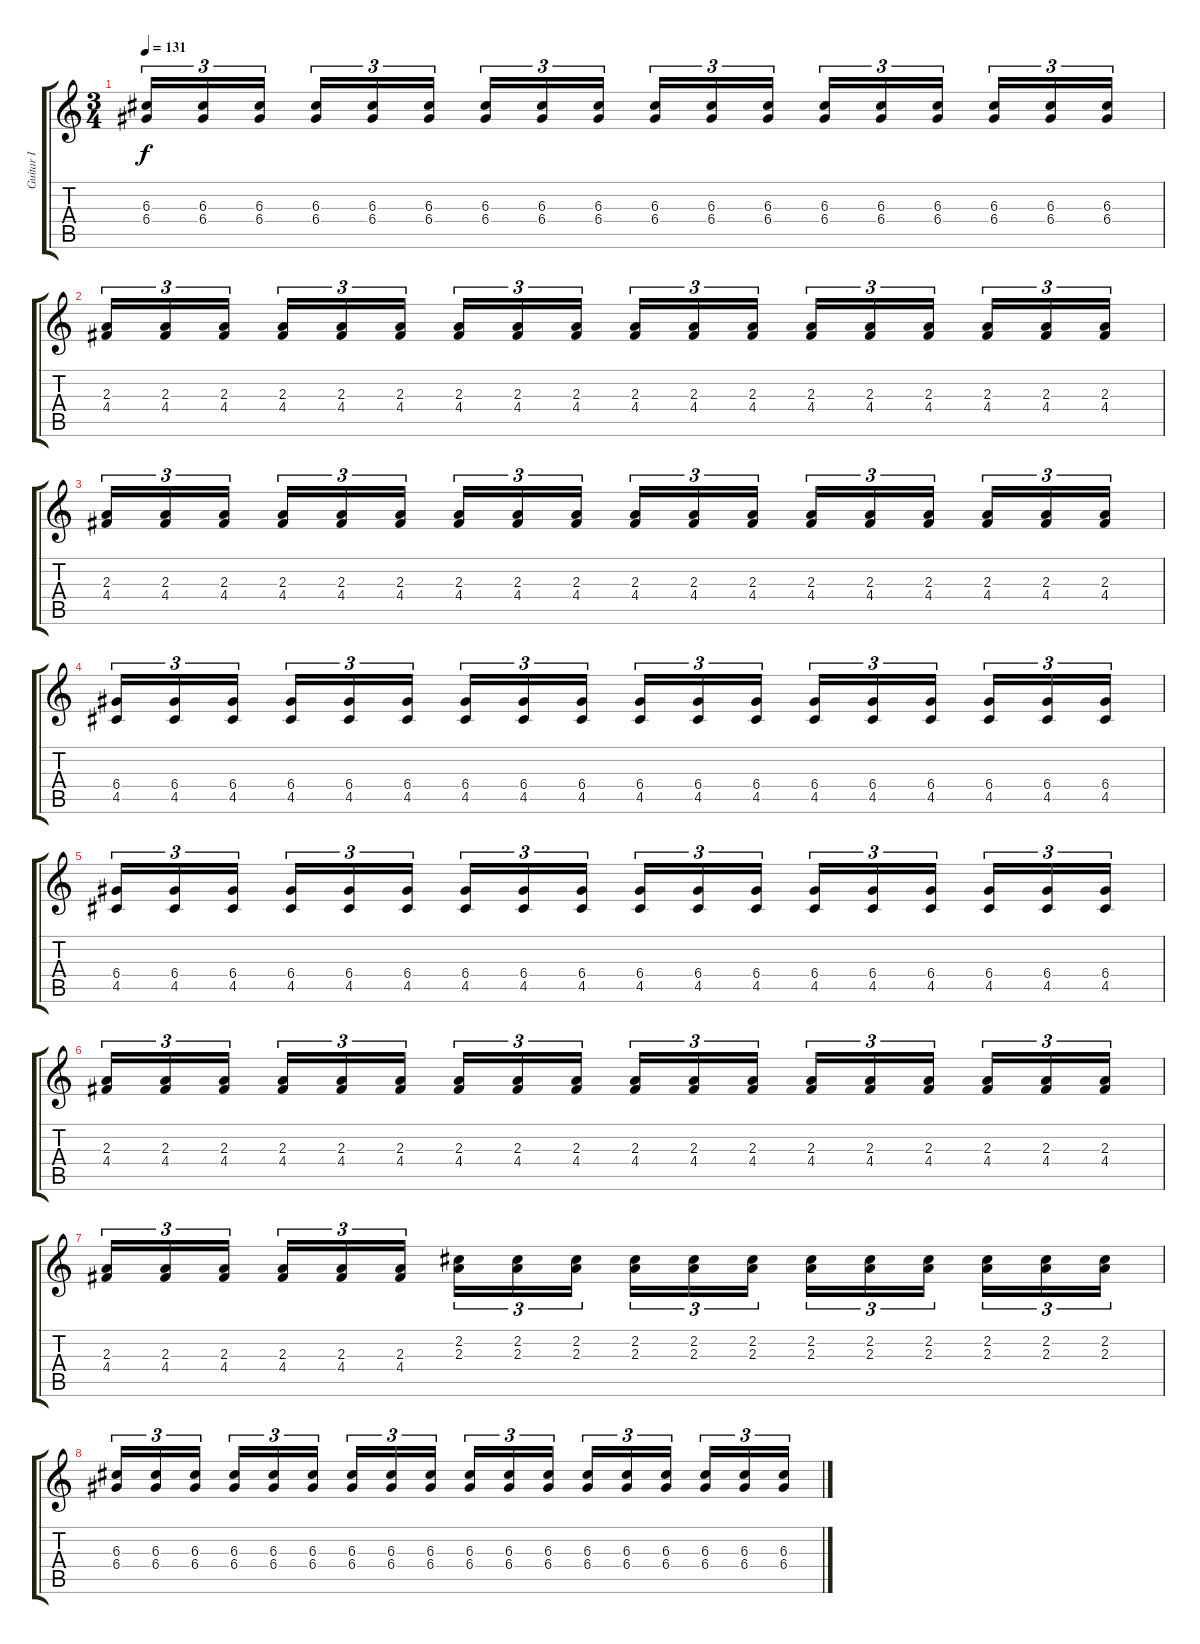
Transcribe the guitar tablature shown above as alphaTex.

\track ("Guitar I" "Guitar I") {instrument distortionguitar}
\staff {score tabs}
\tuning (E4 B3 G3 D3 A2 E2) {hide}
\ts (3 4)
\tempo 131
\clef g2
\ks c
(6.3 6.4).16{tu (3 2) dy f} (6.3 6.4).16{tu (3 2)} (6.3 6.4).16{tu (3 2)} (6.3 6.4).16{tu (3 2)} (6.3 6.4).16{tu (3 2)} (6.3 6.4).16{tu (3 2)} (6.3 6.4).16{tu (3 2)} (6.3 6.4).16{tu (3 2)} (6.3 6.4).16{tu (3 2)} (6.3 6.4).16{tu (3 2)} (6.3 6.4).16{tu (3 2)} (6.3 6.4).16{tu (3 2)} (6.3 6.4).16{tu (3 2)} (6.3 6.4).16{tu (3 2)} (6.3 6.4).16{tu (3 2)} (6.3 6.4).16{tu (3 2)} (6.3 6.4).16{tu (3 2)} (6.3 6.4).16{tu (3 2)} |
(2.3 4.4).16{tu (3 2)} (2.3 4.4).16{tu (3 2)} (2.3 4.4).16{tu (3 2)} (2.3 4.4).16{tu (3 2)} (2.3 4.4).16{tu (3 2)} (2.3 4.4).16{tu (3 2)} (2.3 4.4).16{tu (3 2)} (2.3 4.4).16{tu (3 2)} (2.3 4.4).16{tu (3 2)} (2.3 4.4).16{tu (3 2)} (2.3 4.4).16{tu (3 2)} (2.3 4.4).16{tu (3 2)} (2.3 4.4).16{tu (3 2)} (2.3 4.4).16{tu (3 2)} (2.3 4.4).16{tu (3 2)} (2.3 4.4).16{tu (3 2)} (2.3 4.4).16{tu (3 2)} (2.3 4.4).16{tu (3 2)} |
(2.3 4.4).16{tu (3 2)} (2.3 4.4).16{tu (3 2)} (2.3 4.4).16{tu (3 2)} (2.3 4.4).16{tu (3 2)} (2.3 4.4).16{tu (3 2)} (2.3 4.4).16{tu (3 2)} (2.3 4.4).16{tu (3 2)} (2.3 4.4).16{tu (3 2)} (2.3 4.4).16{tu (3 2)} (2.3 4.4).16{tu (3 2)} (2.3 4.4).16{tu (3 2)} (2.3 4.4).16{tu (3 2)} (2.3 4.4).16{tu (3 2)} (2.3 4.4).16{tu (3 2)} (2.3 4.4).16{tu (3 2)} (2.3 4.4).16{tu (3 2)} (2.3 4.4).16{tu (3 2)} (2.3 4.4).16{tu (3 2)} |
(6.4 4.5).16{tu (3 2)} (6.4 4.5).16{tu (3 2)} (6.4 4.5).16{tu (3 2)} (6.4 4.5).16{tu (3 2)} (6.4 4.5).16{tu (3 2)} (6.4 4.5).16{tu (3 2)} (6.4 4.5).16{tu (3 2)} (6.4 4.5).16{tu (3 2)} (6.4 4.5).16{tu (3 2)} (6.4 4.5).16{tu (3 2)} (6.4 4.5).16{tu (3 2)} (6.4 4.5).16{tu (3 2)} (6.4 4.5).16{tu (3 2)} (6.4 4.5).16{tu (3 2)} (6.4 4.5).16{tu (3 2)} (6.4 4.5).16{tu (3 2)} (6.4 4.5).16{tu (3 2)} (6.4 4.5).16{tu (3 2)} |
(6.4 4.5).16{tu (3 2)} (6.4 4.5).16{tu (3 2)} (6.4 4.5).16{tu (3 2)} (6.4 4.5).16{tu (3 2)} (6.4 4.5).16{tu (3 2)} (6.4 4.5).16{tu (3 2)} (6.4 4.5).16{tu (3 2)} (6.4 4.5).16{tu (3 2)} (6.4 4.5).16{tu (3 2)} (6.4 4.5).16{tu (3 2)} (6.4 4.5).16{tu (3 2)} (6.4 4.5).16{tu (3 2)} (6.4 4.5).16{tu (3 2)} (6.4 4.5).16{tu (3 2)} (6.4 4.5).16{tu (3 2)} (6.4 4.5).16{tu (3 2)} (6.4 4.5).16{tu (3 2)} (6.4 4.5).16{tu (3 2)} |
(2.3 4.4).16{tu (3 2)} (2.3 4.4).16{tu (3 2)} (2.3 4.4).16{tu (3 2)} (2.3 4.4).16{tu (3 2)} (2.3 4.4).16{tu (3 2)} (2.3 4.4).16{tu (3 2)} (2.3 4.4).16{tu (3 2)} (2.3 4.4).16{tu (3 2)} (2.3 4.4).16{tu (3 2)} (2.3 4.4).16{tu (3 2)} (2.3 4.4).16{tu (3 2)} (2.3 4.4).16{tu (3 2)} (2.3 4.4).16{tu (3 2)} (2.3 4.4).16{tu (3 2)} (2.3 4.4).16{tu (3 2)} (2.3 4.4).16{tu (3 2)} (2.3 4.4).16{tu (3 2)} (2.3 4.4).16{tu (3 2)} |
(2.3 4.4).16{tu (3 2)} (2.3 4.4).16{tu (3 2)} (2.3 4.4).16{tu (3 2)} (2.3 4.4).16{tu (3 2)} (2.3 4.4).16{tu (3 2)} (2.3 4.4).16{tu (3 2)} (2.2 2.3).16{tu (3 2)} (2.2 2.3).16{tu (3 2)} (2.2 2.3).16{tu (3 2)} (2.2 2.3).16{tu (3 2)} (2.2 2.3).16{tu (3 2)} (2.2 2.3).16{tu (3 2)} (2.2 2.3).16{tu (3 2)} (2.2 2.3).16{tu (3 2)} (2.2 2.3).16{tu (3 2)} (2.2 2.3).16{tu (3 2)} (2.2 2.3).16{tu (3 2)} (2.2 2.3).16{tu (3 2)} |
(6.3 6.4).16{tu (3 2)} (6.3 6.4).16{tu (3 2)} (6.3 6.4).16{tu (3 2)} (6.3 6.4).16{tu (3 2)} (6.3 6.4).16{tu (3 2)} (6.3 6.4).16{tu (3 2)} (6.3 6.4).16{tu (3 2)} (6.3 6.4).16{tu (3 2)} (6.3 6.4).16{tu (3 2)} (6.3 6.4).16{tu (3 2)} (6.3 6.4).16{tu (3 2)} (6.3 6.4).16{tu (3 2)} (6.3 6.4).16{tu (3 2)} (6.3 6.4).16{tu (3 2)} (6.3 6.4).16{tu (3 2)} (6.3 6.4).16{tu (3 2)} (6.3 6.4).16{tu (3 2)} (6.3 6.4).16{tu (3 2)}
